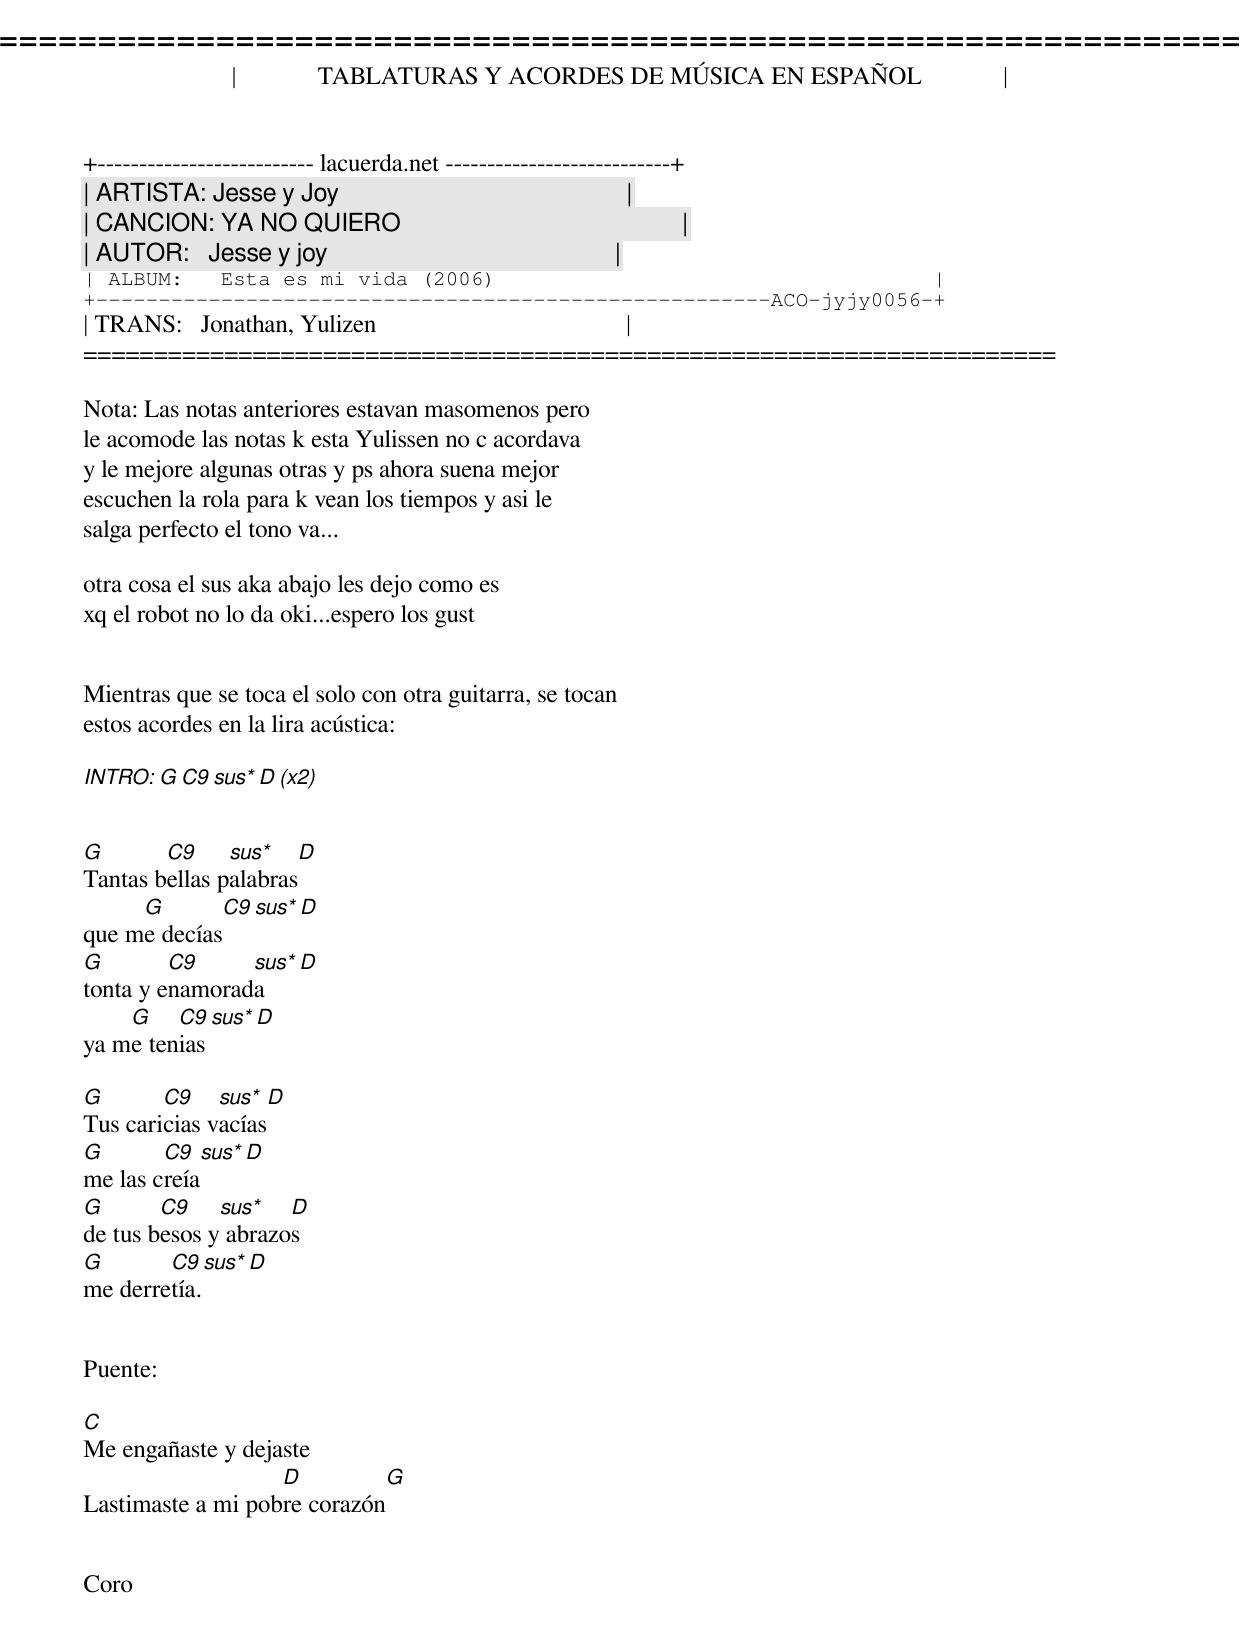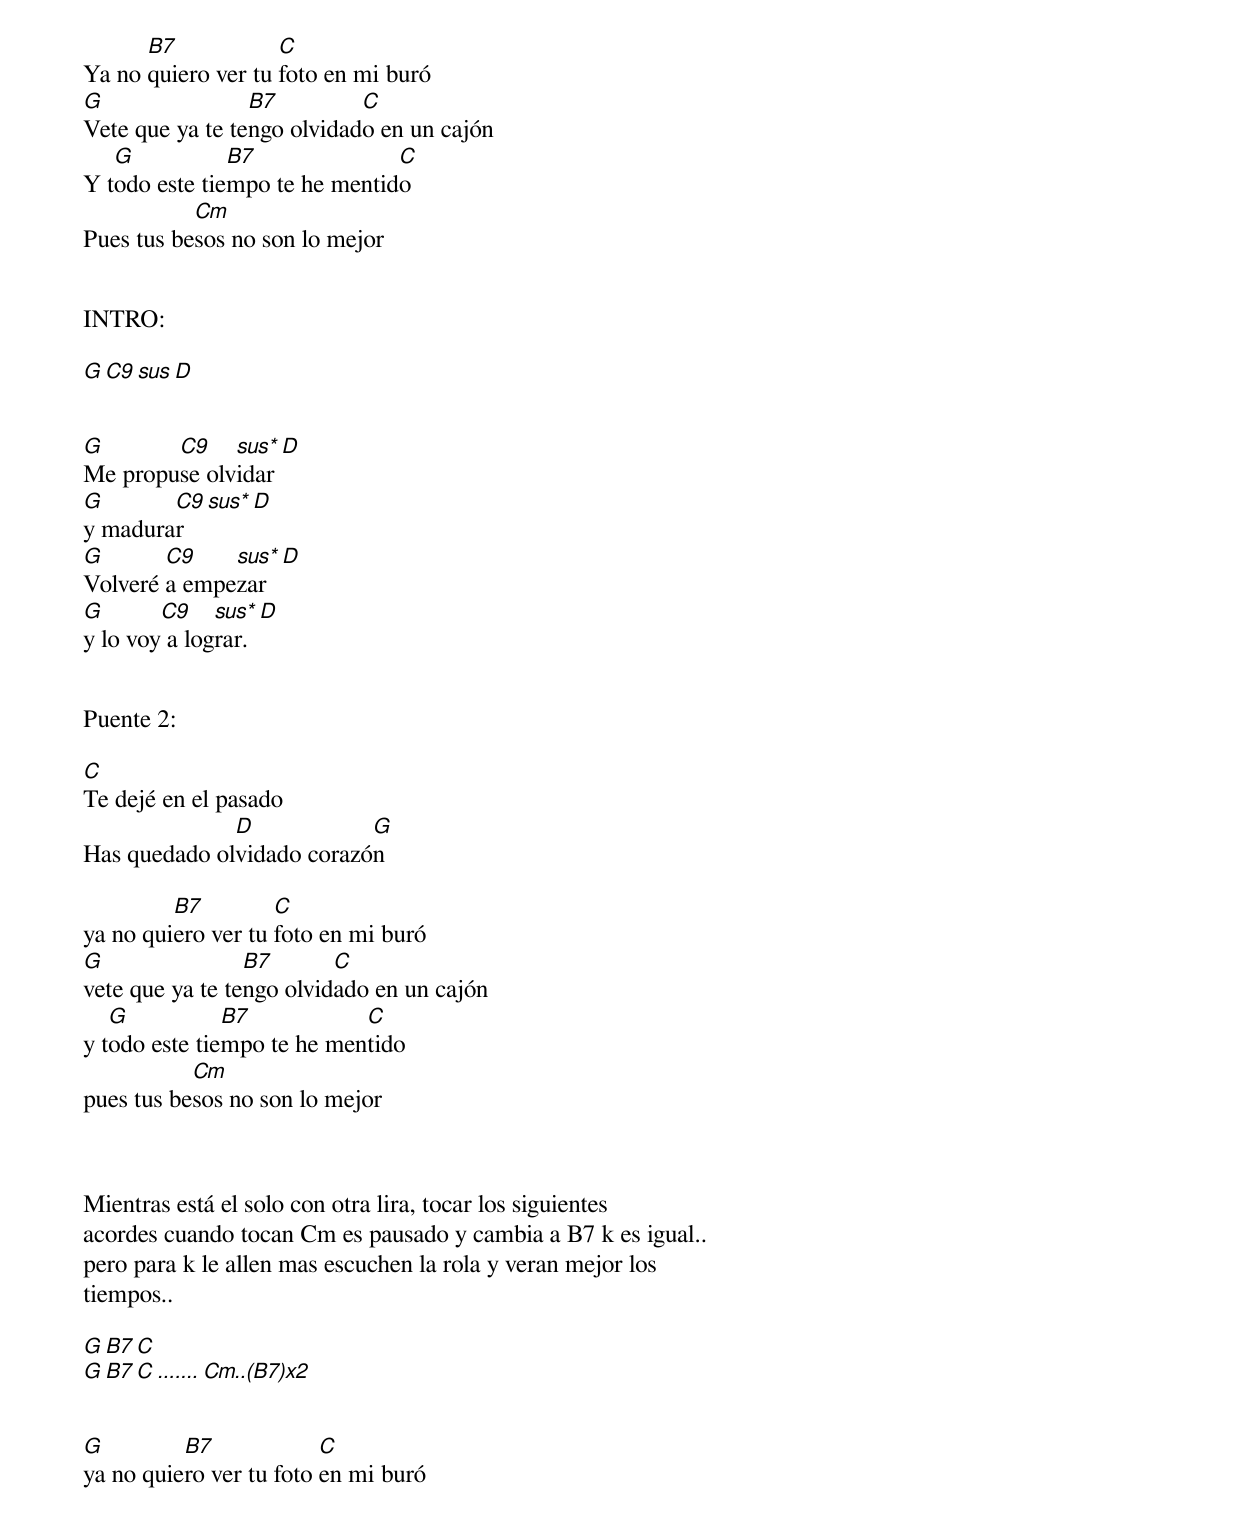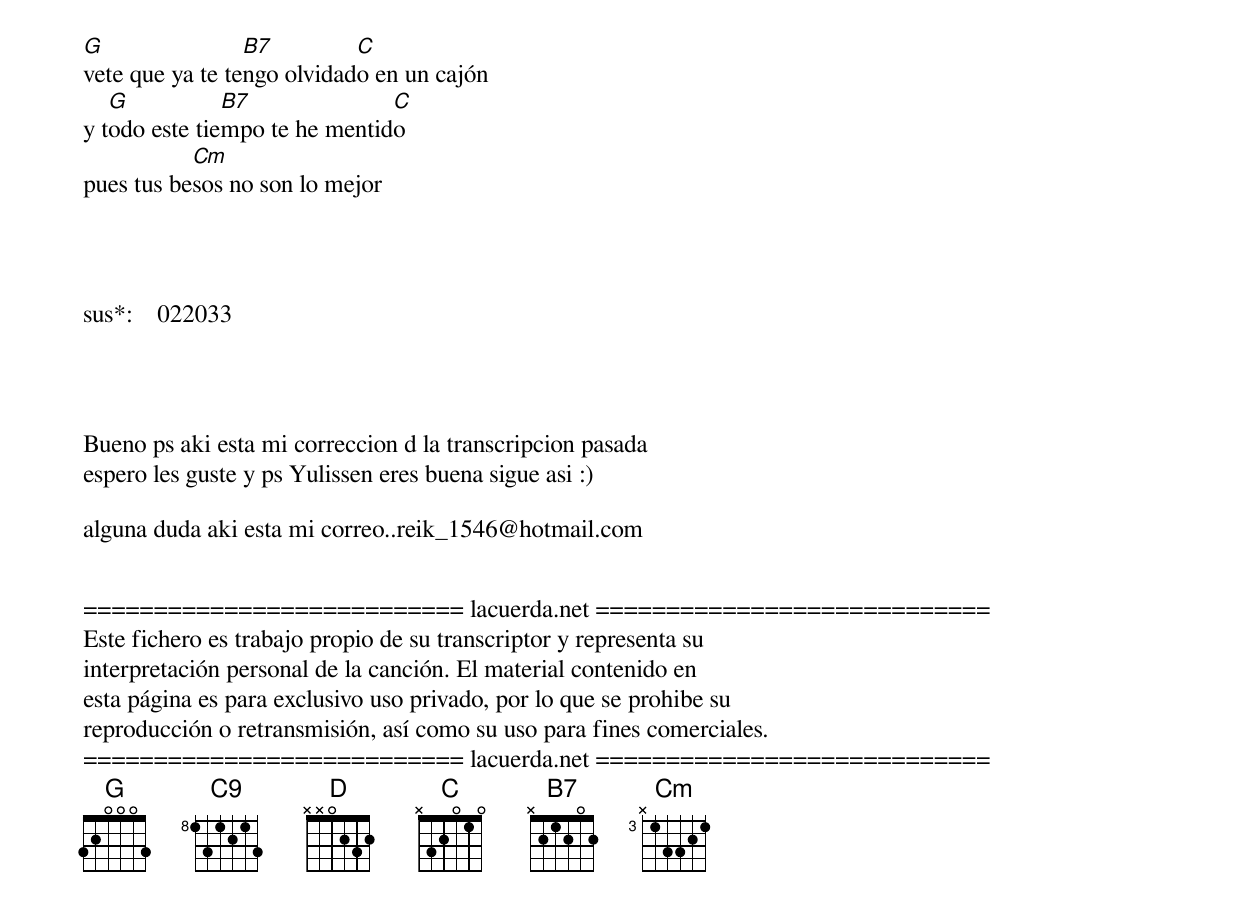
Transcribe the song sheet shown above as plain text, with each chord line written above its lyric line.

=====================================================================
|             TABLATURAS Y ACORDES DE MÚSICA EN ESPAÑOL             |
+-------------------------- lacuerda.net ---------------------------+
| ARTISTA: Jesse y Joy                                              |
| CANCION: YA NO QUIERO                                             |
| AUTOR:   Jesse y joy                                              |
| ALBUM:   Esta es mi vida (2006)                                   |
+------------------------------------------------------ACO-jyjy0056-+
| TRANS:   Jonathan, Yulizen                                        |
=====================================================================

Nota: Las notas anteriores estavan masomenos pero
le acomode las notas k esta Yulissen no c acordava
y le mejore algunas otras y ps ahora suena mejor
escuchen la rola para k vean los tiempos y asi le
salga perfecto el tono va...

otra cosa el sus aka abajo les dejo como es
xq el robot no lo da oki...espero los gust


Mientras que se toca el solo con otra guitarra, se tocan
estos acordes en la lira acústica:

INTRO: G   C9    sus*   D  (x2)


G       C9     sus*    D
Tantas bellas palabras
     G       C9    sus*   D
que me decías
G        C9     sus*   D
tonta y enamorada
    G    C9     sus*   D
ya me tenias

G       C9    sus*   D
Tus caricias vacías
G       C9   sus*   D
me las creía
G       C9    sus*   D
de tus besos y abrazos
G       C9    sus*   D
me derretía.


Puente:

C
Me engañaste y dejaste
                   D            G
Lastimaste a mi pobre corazón


Coro
      B7            C
Ya no quiero ver tu foto en mi buró
G                B7         C
Vete que ya te tengo olvidado en un cajón
   G           B7              C
Y todo este tiempo te he mentido
           Cm
Pues tus besos no son lo mejor


INTRO:

G C9  sus D


G       C9    sus*   D
Me propuse olvidar
G       C9    sus*   D
y madurar
G       C9    sus*   D
Volveré a empezar
G       C9    sus*   D
y lo voy a lograr.


Puente 2:

C
Te dejé en el pasado
              D            G
Has quedado olvidado corazón

         B7         C
ya no quiero ver tu foto en mi buró
G                B7       C
vete que ya te tengo olvidado en un cajón
   G           B7           C
y todo este tiempo te he mentido
           Cm
pues tus besos no son lo mejor



Mientras está el solo con otra lira, tocar los siguientes
acordes cuando tocan Cm es pausado y cambia a B7 k es igual..
pero para k le allen mas escuchen la rola y veran mejor los
tiempos..

G B7 C
G B7 C   ....... Cm..(B7)x2


G         B7             C
ya no quiero ver tu foto en mi buró
G                B7         C
vete que ya te tengo olvidado en un cajón
   G           B7              C
y todo este tiempo te he mentido
           Cm
pues tus besos no son lo mejor




C9:     032033
sus*:    022033
B7:     021202




Bueno ps aki esta mi correccion d la transcripcion pasada
espero les guste y ps Yulissen eres buena sigue asi :)

alguna duda aki esta mi correo..reik_1546@hotmail.com


=========================== lacuerda.net ============================
Este fichero es trabajo propio de su transcriptor y representa su
interpretación personal de la canción. El material contenido en
esta página es para exclusivo uso privado, por lo que se prohibe su
reproducción o retransmisión, así como su uso para fines comerciales.
=========================== lacuerda.net ============================
